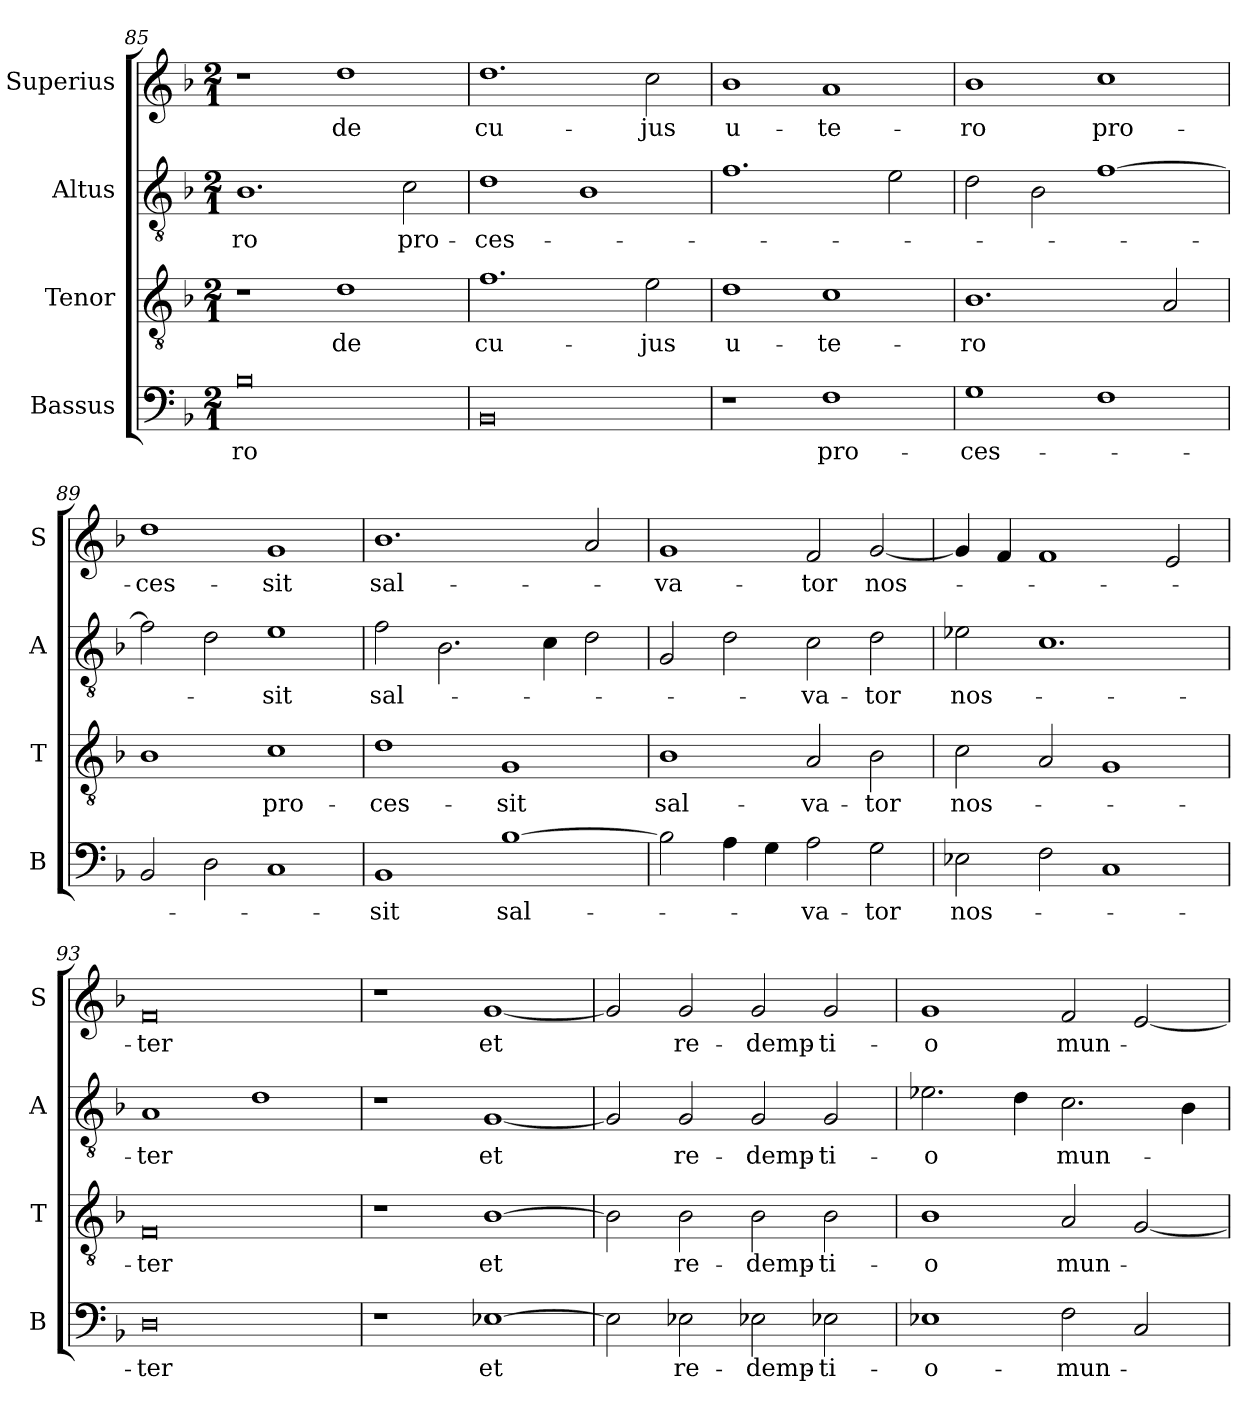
**kern	**text	**kern	**text	**kern	**text	**kern	**text
*part4	*part4	*part3	*part3	*part2	*part2	*part1	*part1
*staff4	*staff4	*staff3	*staff3	*staff2	*staff2	*staff1	*staff1
*I"Bassus	*	*I"Tenor	*	*I"Altus	*	*I"Superius	*
*I'B	*	*I'T	*	*I'A	*	*I'S	*
*clefF4	*	*clefGv2	*	*clefGv2	*	*clefG2	*
*k[b-]	*	*k[b-]	*	*k[b-]	*	*k[b-]	*
*M2/1	*	*M2/1	*	*M2/1	*	*M2/1	*
=85	=85	=85	=85	=85	=85	=85	=85
0B-	-ro	1r	.	1.B-	-ro	1r	.
.	.	1d	de	.	.	1dd	de
.	.	.	.	2c\	pro-	.	.
=86	=86	=86	=86	=86	=86	=86	=86
0BB-	.	1.f	cu-	1d	-ces-	1.dd	cu-
.	.	.	.	1B-	.	.	.
.	.	2e\	-jus	.	.	2cc\	-jus
=87	=87	=87	=87	=87	=87	=87	=87
1r	.	1d	u-	1.f	.	1b-	u-
1F	pro-	1c	-te-	.	.	1a	-te-
.	.	.	.	2e\	.	.	.
=88	=88	=88	=88	=88	=88	=88	=88
1G	-ces-	1.B-	-ro	2d\	.	1b-	-ro
.	.	.	.	2B-\	.	.	.
1F	.	.	.	[1f	.	1cc	pro-
.	.	2A/	.	.	.	.	.
=89	=89	=89	=89	=89	=89	=89	=89
2BB-/	.	1B-	.	2f\]	.	1dd	-ces-
2D\	.	.	.	2d\	.	.	.
1C	.	1c	pro-	1e	-sit	1g	-sit
=90	=90	=90	=90	=90	=90	=90	=90
1BB-	-sit	1d	-ces-	2f\	sal-	1.b-	sal-
.	.	.	.	2.B-\	.	.	.
[1B-	sal-	1G	-sit	.	.	.	.
.	.	.	.	4c\	.	.	.
.	.	.	.	2d\	.	2a/	.
=91	=91	=91	=91	=91	=91	=91	=91
2B-\]	.	1B-	sal-	2G/	.	1g	-va-
4A\	.	.	.	2d\	.	.	.
4G\	.	.	.	.	.	.	.
2A\	-va-	2A/	-va-	2c\	-va-	2f/	-tor
2G\	-tor	2B-\	-tor	2d\	-tor	[2g/	nos-
=92	=92	=92	=92	=92	=92	=92	=92
2E-X\	nos-	2c\	nos-	2e-X\	nos-	4g/]	.
.	.	.	.	.	.	4f/	.
2F\	.	2A/	.	1.c	.	1f	.
1C	.	1G	.	.	.	.	.
.	.	.	.	.	.	2e/	.
=93	=93	=93	=93	=93	=93	=93	=93
0D	-ter	0F	ter	1A	ter	0f	-ter
.	.	.	.	1d	.	.	.
=94	=94	=94	=94	=94	=94	=94	=94
1r	.	1r	.	1r	.	1r	.
[1E-X	et	[1B-	et	[1G	et	[1g	et
=95	=95	=95	=95	=95	=95	=95	=95
2E-\]	.	2B-\]	.	2G/]	.	2g/]	.
2E-X\	re-	2B-\	re-	2G/	re-	2g/	re-
2E-X\	-demp-	2B-\	-demp-	2G/	-demp-	2g/	-demp-
2E-X\	-ti-	2B-\	-ti-	2G/	-ti-	2g/	-ti-
=96	=96	=96	=96	=96	=96	=96	=96
1E-X	-o-	1B-	-o	2.e-X\	-o	1g	-o
.	.	.	.	4d\	.	.	.
2F\	mun-	2A/	mun-	2.c\	mun-	2f/	mun-
2C/	.	[2G/	.	.	.	[2e/	.
.	.	.	.	4B-\	.	.	.
=	=	=	=	=	=	=	=
*-	*-	*-	*-	*-	*-	*-	*-
